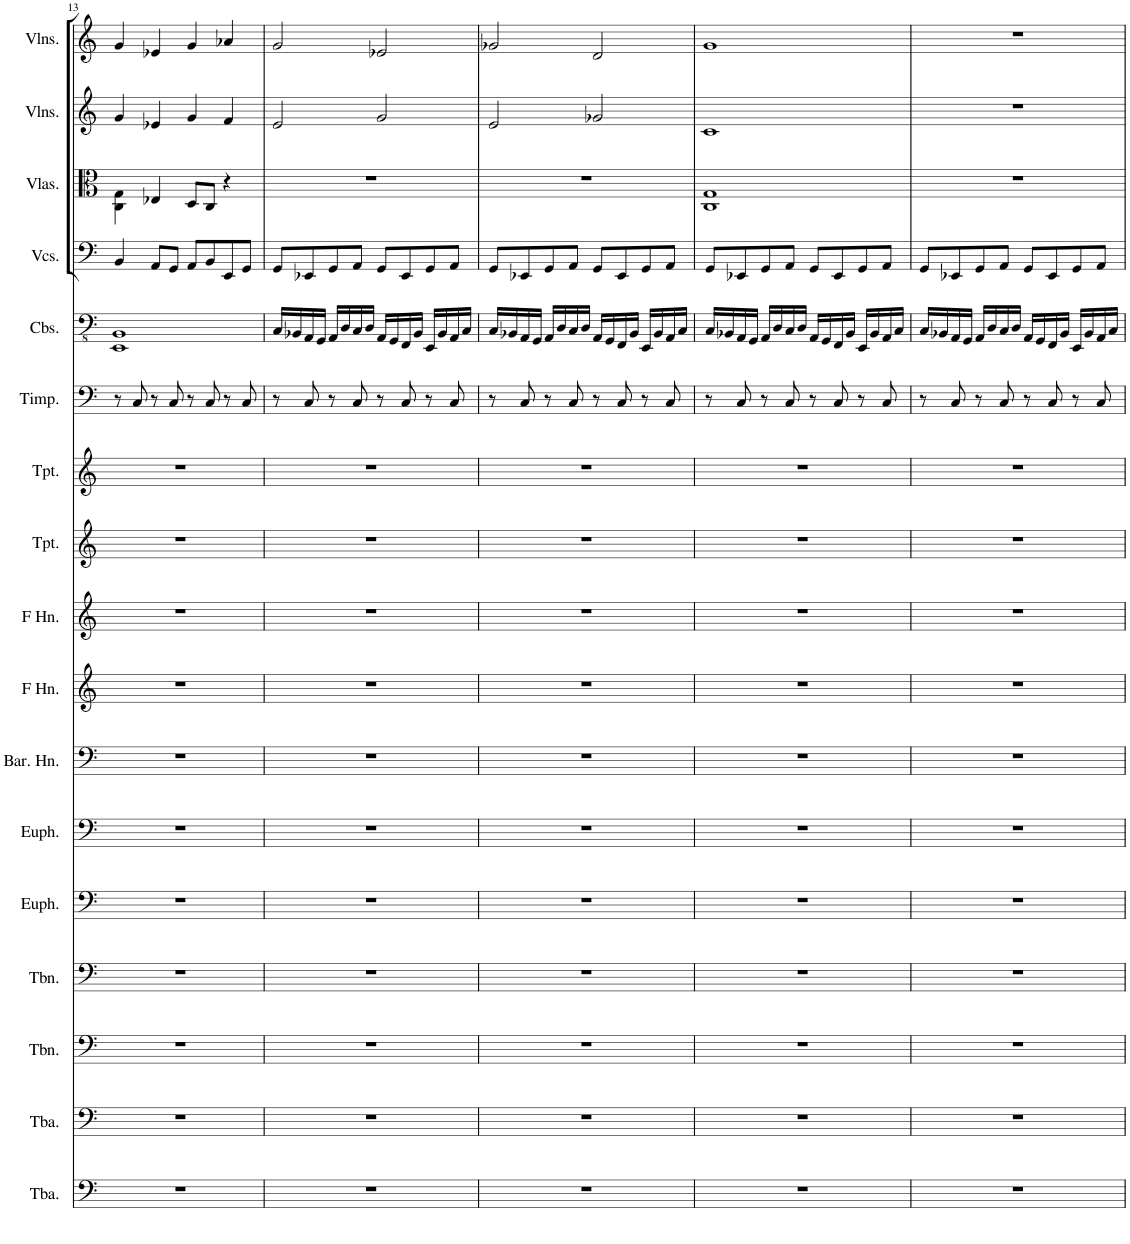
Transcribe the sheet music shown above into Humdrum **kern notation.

**kern	**kern	**kern	**kern	**kern	**kern	**kern	**kern	**kern	**kern	**kern	**kern	**kern	**kern	**kern	**kern	**kern
*part17	*part16	*part15	*part14	*part13	*part12	*part11	*part10	*part9	*part8	*part7	*part6	*part5	*part4	*part3	*part2	*part1
*staff17	*staff16	*staff15	*staff14	*staff13	*staff12	*staff11	*staff10	*staff9	*staff8	*staff7	*staff6	*staff5	*staff4	*staff3	*staff2	*staff1
*I"Tuba	*I"Tuba	*I"Trombone	*I"Trombone	*I"Euphonium	*I"Euphonium	*I"Baritone Horn	*I"Horn in F	*I"Horn in F	*I"Trumpet	*I"Trumpet	*I"Timpani	*I"Contrabasses	*I"Violoncellos	*I"Violas	*I"Violins	*I"Violins
*I'Tba.	*I'Tba.	*I'Tbn.	*I'Tbn.	*I'Euph.	*I'Euph.	*I'Bar. Hn.	*	*	*I'Tpt.	*I'Tpt.	*I'Timp.	*I'Cbs.	*I'Vcs.	*I'Vlas.	*I'Vlns.	*I'Vlns.
!!LO:PB:g=z
*clefF4	*clefF4	*clefF4	*clefF4	*clefF4	*clefF4	*clefF4	*clefG2	*clefG2	*clefG2	*clefG2	*clefF4	*clefFv4	*clefF4	*clefC3	*clefG2	*clefG2
*	*	*	*	*	*	*ITrd4c7	*ITrd4c7	*ITrd4c7	*ITrd1c2	*ITrd1c2	*	*	*	*	*	*
*k[]	*k[]	*k[]	*k[]	*k[]	*k[]	*k[]	*k[]	*k[]	*k[]	*k[]	*k[]	*k[]	*k[]	*k[]	*k[]	*k[]
*M4/4	*M4/4	*M4/4	*M4/4	*M4/4	*M4/4	*M4/4	*M4/4	*M4/4	*M4/4	*M4/4	*M4/4	*M4/4	*M4/4	*M4/4	*M4/4	*M4/4
=13	=13	=13	=13	=13	=13	=13	=13	=13	=13	=13	=13	=13	=13	=13	=13	=13
1r	1r	1r	1r	1r	1r	1r	1r	1r	1r	1r	8r	1EEE 1BBB	4BB/	4C\ 4G\	4g/	4g/
.	.	.	.	.	.	.	.	.	.	.	8C/	.	.	.	.	.
.	.	.	.	.	.	.	.	.	.	.	8r	.	8AA/L	4E-X/	4e-X/	4e-X/
.	.	.	.	.	.	.	.	.	.	.	8C/	.	8GG/J	.	.	.
.	.	.	.	.	.	.	.	.	.	.	8r	.	8AA/L	8D/L	4g/	4g/
.	.	.	.	.	.	.	.	.	.	.	8C/	.	8BB/	8C/J	.	.
.	.	.	.	.	.	.	.	.	.	.	8r	.	8EE/	4r	4f/	4a-X/
.	.	.	.	.	.	.	.	.	.	.	8C/	.	8GG/J	.	.	.
=14	=14	=14	=14	=14	=14	=14	=14	=14	=14	=14	=14	=14	=14	=14	=14	=14
1r	1r	1r	1r	1r	1r	1r	1r	1r	1r	1r	8r	16CC/LL	8GG/L	1r	2e/	2g/
.	.	.	.	.	.	.	.	.	.	.	.	16BBB-X/	.	.	.	.
.	.	.	.	.	.	.	.	.	.	.	8C/	16AAA/	8EE-X/	.	.	.
.	.	.	.	.	.	.	.	.	.	.	.	16GGG/JJ	.	.	.	.
.	.	.	.	.	.	.	.	.	.	.	8r	16AAA/LL	8GG/	.	.	.
.	.	.	.	.	.	.	.	.	.	.	.	16DD/	.	.	.	.
.	.	.	.	.	.	.	.	.	.	.	8C/	16CC/	8AA/J	.	.	.
.	.	.	.	.	.	.	.	.	.	.	.	16DD/JJ	.	.	.	.
.	.	.	.	.	.	.	.	.	.	.	8r	16AAA/LL	8GG/L	.	2g/	2e-X/
.	.	.	.	.	.	.	.	.	.	.	.	16GGG/	.	.	.	.
.	.	.	.	.	.	.	.	.	.	.	8C/	16FFF/	8EE-/	.	.	.
.	.	.	.	.	.	.	.	.	.	.	.	16BBB-/JJ	.	.	.	.
.	.	.	.	.	.	.	.	.	.	.	8r	16EEE/LL	8GG/	.	.	.
.	.	.	.	.	.	.	.	.	.	.	.	16BBB-/	.	.	.	.
.	.	.	.	.	.	.	.	.	.	.	8C/	16AAA/	8AA/J	.	.	.
.	.	.	.	.	.	.	.	.	.	.	.	16CC/JJ	.	.	.	.
=15	=15	=15	=15	=15	=15	=15	=15	=15	=15	=15	=15	=15	=15	=15	=15	=15
1r	1r	1r	1r	1r	1r	1r	1r	1r	1r	1r	8r	16CC/LL	8GG/L	1r	2e/	2g-X/
.	.	.	.	.	.	.	.	.	.	.	.	16BBB-X/	.	.	.	.
.	.	.	.	.	.	.	.	.	.	.	8C/	16AAA/	8EE-X/	.	.	.
.	.	.	.	.	.	.	.	.	.	.	.	16GGG/JJ	.	.	.	.
.	.	.	.	.	.	.	.	.	.	.	8r	16AAA/LL	8GG/	.	.	.
.	.	.	.	.	.	.	.	.	.	.	.	16DD/	.	.	.	.
.	.	.	.	.	.	.	.	.	.	.	8C/	16CC/	8AA/J	.	.	.
.	.	.	.	.	.	.	.	.	.	.	.	16DD/JJ	.	.	.	.
.	.	.	.	.	.	.	.	.	.	.	8r	16AAA/LL	8GG/L	.	2g-X/	2d/
.	.	.	.	.	.	.	.	.	.	.	.	16GGG/	.	.	.	.
.	.	.	.	.	.	.	.	.	.	.	8C/	16FFF/	8EE-/	.	.	.
.	.	.	.	.	.	.	.	.	.	.	.	16BBB-/JJ	.	.	.	.
.	.	.	.	.	.	.	.	.	.	.	8r	16EEE/LL	8GG/	.	.	.
.	.	.	.	.	.	.	.	.	.	.	.	16BBB-/	.	.	.	.
.	.	.	.	.	.	.	.	.	.	.	8C/	16AAA/	8AA/J	.	.	.
.	.	.	.	.	.	.	.	.	.	.	.	16CC/JJ	.	.	.	.
=16	=16	=16	=16	=16	=16	=16	=16	=16	=16	=16	=16	=16	=16	=16	=16	=16
1r	1r	1r	1r	1r	1r	1r	1r	1r	1r	1r	8r	16CC/LL	8GG/L	1C 1G	1c	1g
.	.	.	.	.	.	.	.	.	.	.	.	16BBB-X/	.	.	.	.
.	.	.	.	.	.	.	.	.	.	.	8C/	16AAA/	8EE-X/	.	.	.
.	.	.	.	.	.	.	.	.	.	.	.	16GGG/JJ	.	.	.	.
.	.	.	.	.	.	.	.	.	.	.	8r	16AAA/LL	8GG/	.	.	.
.	.	.	.	.	.	.	.	.	.	.	.	16DD/	.	.	.	.
.	.	.	.	.	.	.	.	.	.	.	8C/	16CC/	8AA/J	.	.	.
.	.	.	.	.	.	.	.	.	.	.	.	16DD/JJ	.	.	.	.
.	.	.	.	.	.	.	.	.	.	.	8r	16AAA/LL	8GG/L	.	.	.
.	.	.	.	.	.	.	.	.	.	.	.	16GGG/	.	.	.	.
.	.	.	.	.	.	.	.	.	.	.	8C/	16FFF/	8EE-/	.	.	.
.	.	.	.	.	.	.	.	.	.	.	.	16BBB-/JJ	.	.	.	.
.	.	.	.	.	.	.	.	.	.	.	8r	16EEE/LL	8GG/	.	.	.
.	.	.	.	.	.	.	.	.	.	.	.	16BBB-/	.	.	.	.
.	.	.	.	.	.	.	.	.	.	.	8C/	16AAA/	8AA/J	.	.	.
.	.	.	.	.	.	.	.	.	.	.	.	16CC/JJ	.	.	.	.
=17	=17	=17	=17	=17	=17	=17	=17	=17	=17	=17	=17	=17	=17	=17	=17	=17
1r	1r	1r	1r	1r	1r	1r	1r	1r	1r	1r	8r	16CC/LL	8GG/L	1r	1r	1r
.	.	.	.	.	.	.	.	.	.	.	.	16BBB-X/	.	.	.	.
.	.	.	.	.	.	.	.	.	.	.	8C/	16AAA/	8EE-X/	.	.	.
.	.	.	.	.	.	.	.	.	.	.	.	16GGG/JJ	.	.	.	.
.	.	.	.	.	.	.	.	.	.	.	8r	16AAA/LL	8GG/	.	.	.
.	.	.	.	.	.	.	.	.	.	.	.	16DD/	.	.	.	.
.	.	.	.	.	.	.	.	.	.	.	8C/	16CC/	8AA/J	.	.	.
.	.	.	.	.	.	.	.	.	.	.	.	16DD/JJ	.	.	.	.
.	.	.	.	.	.	.	.	.	.	.	8r	16AAA/LL	8GG/L	.	.	.
.	.	.	.	.	.	.	.	.	.	.	.	16GGG/	.	.	.	.
.	.	.	.	.	.	.	.	.	.	.	8C/	16FFF/	8EE-/	.	.	.
.	.	.	.	.	.	.	.	.	.	.	.	16BBB-/JJ	.	.	.	.
.	.	.	.	.	.	.	.	.	.	.	8r	16EEE/LL	8GG/	.	.	.
.	.	.	.	.	.	.	.	.	.	.	.	16BBB-/	.	.	.	.
.	.	.	.	.	.	.	.	.	.	.	8C/	16AAA/	8AA/J	.	.	.
.	.	.	.	.	.	.	.	.	.	.	.	16CC/JJ	.	.	.	.
=	=	=	=	=	=	=	=	=	=	=	=	=	=	=	=	=
*-	*-	*-	*-	*-	*-	*-	*-	*-	*-	*-	*-	*-	*-	*-	*-	*-
